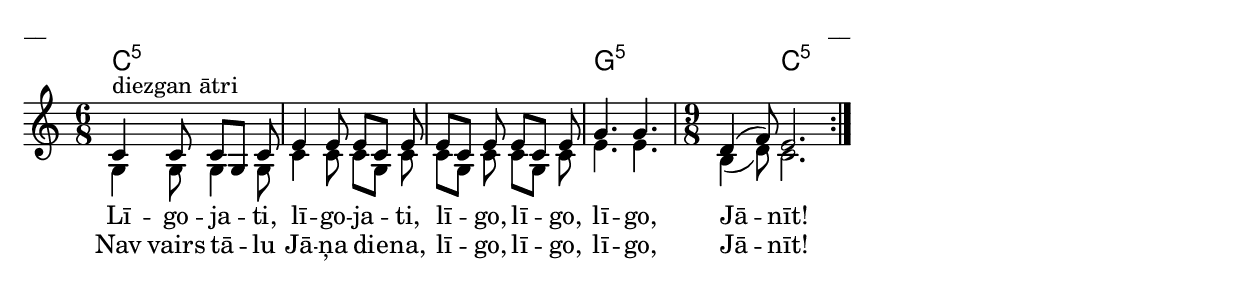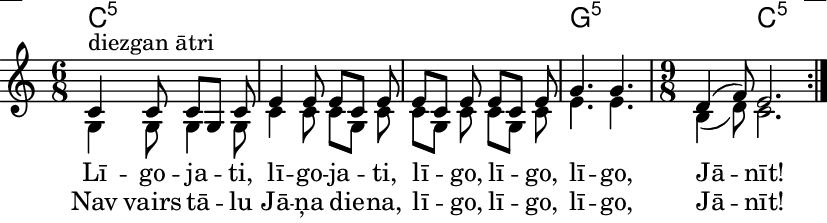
\version "2.13.18"
#(ly:set-option 'crop #t)

%\header {
%    title = "Līgojati, līgojati"
%}
% a.k.a. "Kas Jānīti ielīgoja"
\paper {
line-width = 14\cm
left-margin = 0.4\cm
between-system-padding = 0.1\cm
between-system-space = 0.1\cm
}
\layout {
indent = #0
ragged-last = ##f
}


voiceA = \transpose ees c { \relative c' {
\clef "treble"
\key ees \major
\repeat volta 2 {
\time 6/8
ees4^"diezgan ātri" ees8 ees8[ bes]  ees | g4 g8 g[ ees] g |
g8[ ees] g g[ ees] g | bes4. bes \time 9/8 
f4( aes8) g2.
}
% \bar "|."
}
}

lyricA = \lyricmode {
Lī -- go -- ja -- ti, lī -- go -- ja -- ti, 
lī -- go, lī -- go, lī -- go, Jā -- nīt!
}

lyricB = \lyricmode {
Nav vairs tā -- lu Jā -- ņa die -- na,
lī -- go, lī -- go, lī -- go, Jā -- nīt!
}

voiceB = \transpose ees c { \relative c' {
\clef "treble"
\key ees \major
\repeat volta 2 {
\time 6/8
bes4 bes8 bes4 bes8 | ees4 ees8 ees[ bes] ees |
ees8[ bes] ees ees[ bes] ees | g4. g \time 9/8 
d4( f8) ees2.
}
}
}

chordsA = \chordmode {
\time 6/8 
c2.:5 | c2.:5 | c2.:5 | g2.:5 |
\time 9/8 
g4.:5 c2.:5
}

fullScore = <<
\new ChordNames { 
\set chordChanges = ##t
\chordsA 
}
\new Staff {
<<
\new Voice = "voiceA" { \voiceOne \autoBeamOff \voiceA }
\new Lyrics \lyricsto "voiceA" \lyricA
\new Lyrics \lyricsto "voiceA" \lyricB
\new Voice = "voiceB" { \voiceTwo \autoBeamOff \voiceB }
>>
}
>>

\score {
\fullScore
\header { piece = "__" opus = "__" }
}
\markup { \with-color #(x11-color 'white) \sans \smaller "__" }
\score {
\unfoldRepeats
\fullScore
\midi {
\context { \Staff \remove "Staff_performer" }
\context { \Voice \consists "Staff_performer" }
}
}


